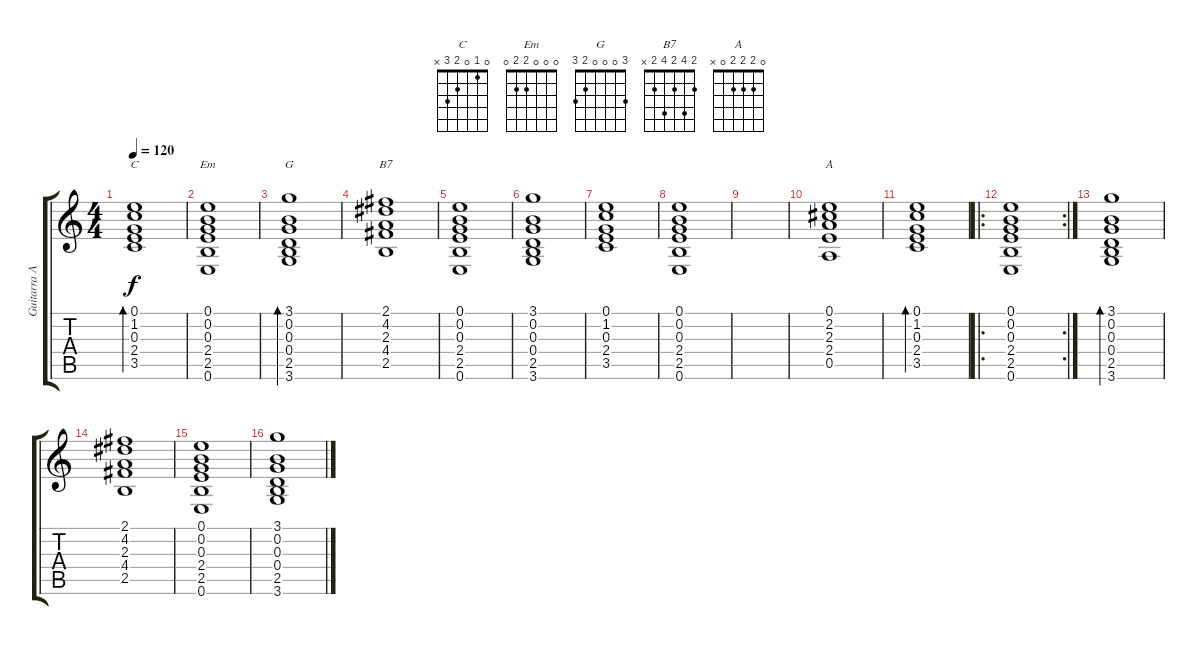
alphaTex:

\track ("Guitarra Acustica" "Guitarra A") {instrument acousticguitarnylon}
\staff {score tabs}
\tuning (E4 B3 G3 D3 A2 E2) {hide}
\chord ("C" 0 1 0 2 3 x)
\chord ("Em" 0 0 0 2 2 0)
\chord ("G" 3 0 0 0 2 3)
\chord ("B7" 2 4 2 4 2 x)
\chord ("A" 0 2 2 2 0 x)
\ts (4 4)
\tempo 120
\clef g2
\ks c
(0.1 1.2 0.3 2.4 3.5).1{bd 120 ch "C" dy f} |
(0.1 0.2 0.3 2.4 2.5 0.6).1{ch "Em"} |
(3.1 0.2 0.3 0.4 2.5 3.6).1{bd 240 ch "G"} |
(2.1 4.2 2.3 4.4 2.5).1{ch "B7"} |
(0.1 0.2 0.3 2.4 2.5 0.6).1 |
(3.1 0.2 0.3 0.4 2.5 3.6).1 |
(0.1 1.2 0.3 2.4 3.5).1 |
(0.1 0.2 0.3 2.4 2.5 0.6).1 |
|
(0.1 2.2 2.3 2.4 0.5).1{ch "A"} |
(0.1 1.2 0.3 2.4 3.5).1{bd 120} |
\ro
\rc 2
(0.1 0.2 0.3 2.4 2.5 0.6).1 |
(3.1 0.2 0.3 0.4 2.5 3.6).1{bd 240} |
(2.1 4.2 2.3 4.4 2.5).1 |
(0.1 0.2 0.3 2.4 2.5 0.6).1 |
(3.1 0.2 0.3 0.4 2.5 3.6).1
